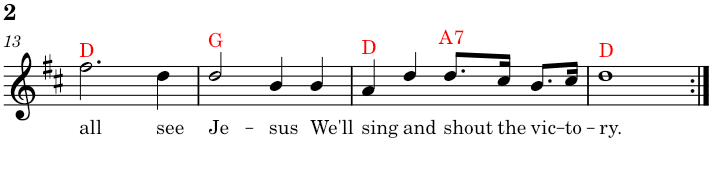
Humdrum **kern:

**kern	**text	**harte
*part1	*part1	*part1
*staff1	*staff1	*
*I"Piano	*	*
*I'Pno.	*	*
!!LO:PB:g=z
*clefG2	*	*
*k[f#c#]	*	*
*M4/4	*	*
=13	=13	=13
!	!LO:LY:b	!
2.ff#\	all	D:maj
!	!LO:LY:b	!
4dd\	see	.
=14	=14	=14
!	!LO:LY:b	!
2dd/	Je-	G:maj
!	!LO:LY:b	!
4b/	-sus	.
!	!LO:LY:b	!
4b/	We'll	.
=15	=15	=15
!	!LO:LY:b	!
4a/	sing	D:maj
!	!LO:LY:b	!
4dd/	and	.
!	!LO:LY:b	!LO:H:kt=7
8.dd/L	shout	A:7
!	!LO:LY:b	!
16cc#/Jk	the	.
!	!LO:LY:b	!
8.b/L	vic-	.
!	!LO:LY:b	!
16cc#/Jk	-to-	.
=16	=16	=16
!	!LO:LY:b	!
1dd	-ry.	D:maj
=:|!	=:|!	=:|!
*-	*-	*-
